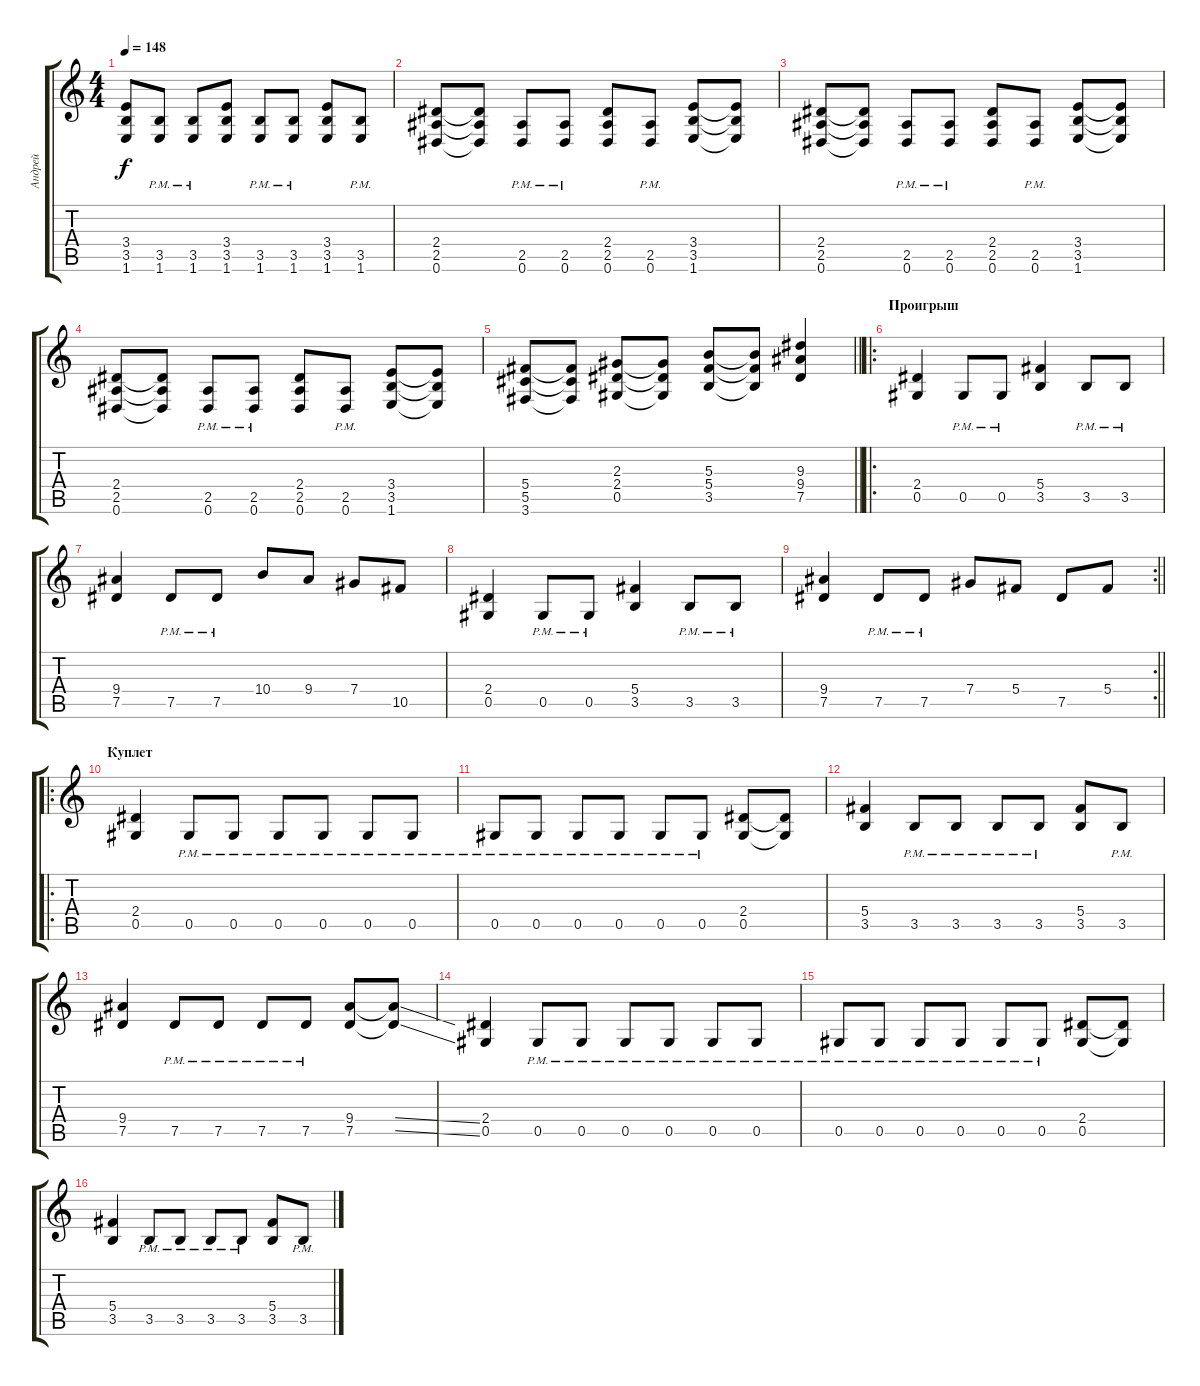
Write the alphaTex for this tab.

\track ("Андрей" "Андрей") {instrument distortionguitar}
\staff {score tabs}
\tuning (Eb4 Bb3 Gb3 Db3 Ab2 Eb2) {hide}
\ts (4 4)
\tempo 148
\clef g2
\ks c
(3.4 3.5 1.6).8{dy f} (3.5{pm} 1.6{pm}).8 (3.5{pm} 1.6{pm}).8 (3.4 3.5 1.6).8 (3.5{pm} 1.6{pm}).8 (3.5{pm} 1.6{pm}).8 (3.4 3.5 1.6).8 (3.5{pm} 1.6{pm}).8 |
(2.4 2.5 0.6).8 (2.4{t} 2.5{t} 0.6{t}).8 (2.5{pm} 0.6{pm}).8 (2.5{pm} 0.6{pm}).8 (2.4 2.5 0.6).8 (2.5{pm} 0.6{pm}).8 (3.4 3.5 1.6).8 (3.4{t} 3.5{t} 1.6{t}).8 |
(2.4 2.5 0.6).8 (2.4{t} 2.5{t} 0.6{t}).8 (2.5{pm} 0.6{pm}).8 (2.5{pm} 0.6{pm}).8 (2.4 2.5 0.6).8 (2.5{pm} 0.6{pm}).8 (3.4 3.5 1.6).8 (3.4{t} 3.5{t} 1.6{t}).8 |
(2.4 2.5 0.6).8 (2.4{t} 2.5{t} 0.6{t}).8 (2.5{pm} 0.6{pm}).8 (2.5{pm} 0.6{pm}).8 (2.4 2.5 0.6).8 (2.5{pm} 0.6{pm}).8 (3.4 3.5 1.6).8 (3.4{t} 3.5{t} 1.6{t}).8 |
\barLineRight lightlight
(5.4 5.5 3.6).8 (5.4{t} 5.5{t} 3.6{t}).8 (2.3 2.4 0.5).8 (2.3{t} 2.4{t} 0.5{t}).8 (5.3 5.4 3.5).8 (5.3{t} 5.4{t} 3.5{t}).8 (9.3 9.4 7.5).4 |
\ro
\section ("" "Проигрыш")
(2.4 0.5).4 0.5{pm}.8 0.5{pm}.8 (5.4 3.5).4 3.5{pm}.8 3.5{pm}.8 |
(9.4 7.5).4 7.5{pm}.8 7.5{pm}.8 10.4.8 9.4.8 7.4.8 10.5.8 |
(2.4 0.5).4 0.5{pm}.8 0.5{pm}.8 (5.4 3.5).4 3.5{pm}.8 3.5{pm}.8 |
\rc 2
\barLineRight lightlight
(9.4 7.5).4 7.5{pm}.8 7.5{pm}.8 7.4.8 5.4.8 7.5.8 5.4.8 |
\ro
\section ("" "Куплет")
(2.4 0.5).4 0.5{pm}.8 0.5{pm}.8 0.5{pm}.8 0.5{pm}.8 0.5{pm}.8 0.5{pm}.8 |
0.5{pm}.8 0.5{pm}.8 0.5{pm}.8 0.5{pm}.8 0.5{pm}.8 0.5{pm}.8 (2.4 0.5).8 (2.4{t} 0.5{t}).8 |
(5.4 3.5).4 3.5{pm}.8 3.5{pm}.8 3.5{pm}.8 3.5{pm}.8 (5.4 3.5).8 3.5{pm}.8 |
(9.4 7.5).4 7.5{pm}.8 7.5{pm}.8 7.5{pm}.8 7.5{pm}.8 (9.4 7.5).8 (9.4{ss t} 7.5{ss t}).8 |
(2.4 0.5).4 0.5{pm}.8 0.5{pm}.8 0.5{pm}.8 0.5{pm}.8 0.5{pm}.8 0.5{pm}.8 |
0.5{pm}.8 0.5{pm}.8 0.5{pm}.8 0.5{pm}.8 0.5{pm}.8 0.5{pm}.8 (2.4 0.5).8 (2.4{t} 0.5{t}).8 |
(5.4 3.5).4 3.5{pm}.8 3.5{pm}.8 3.5{pm}.8 3.5{pm}.8 (5.4 3.5).8 3.5{pm}.8
